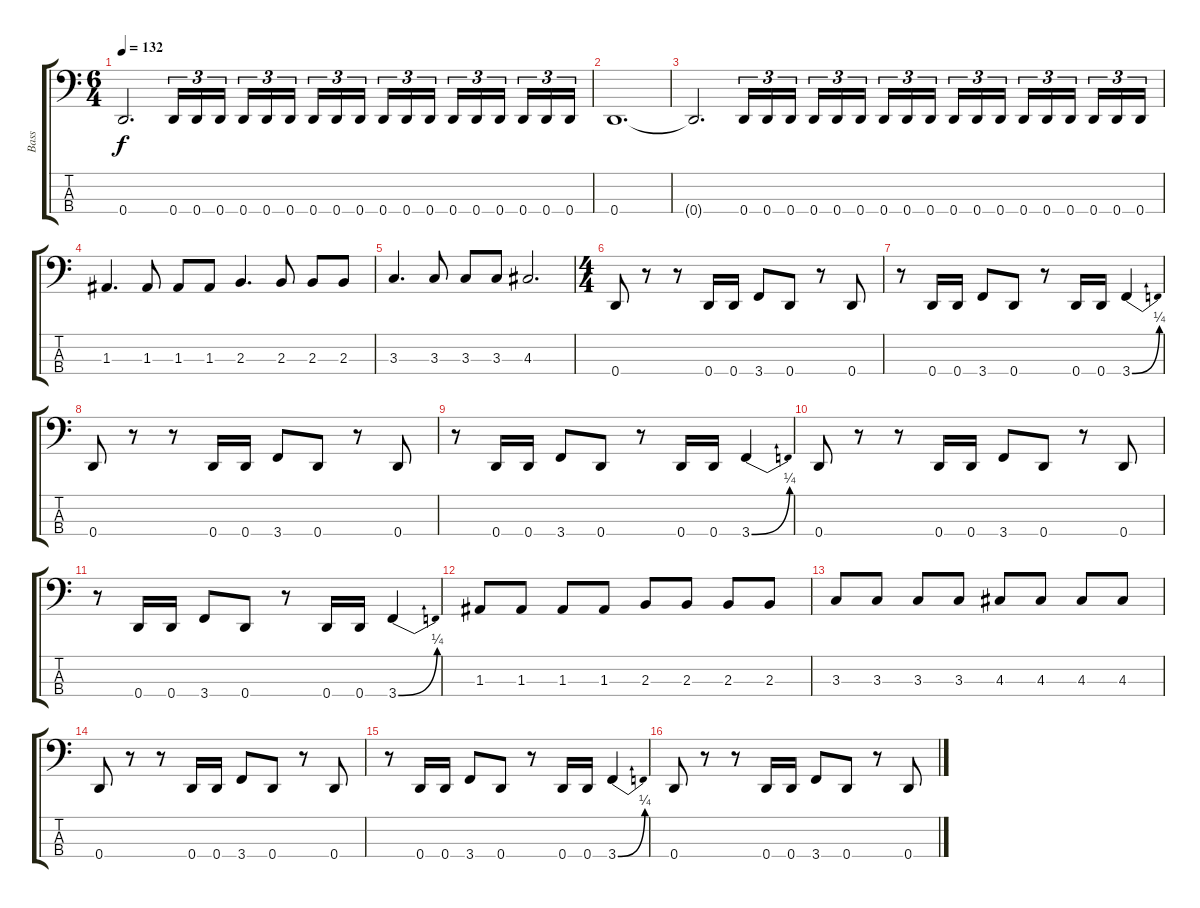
\track ("Bass" "Bass") {instrument electricbasspick}
\staff {score tabs}
\tuning (G2 D2 A1 D1) {hide}
\ts (6 4)
\tempo 132
\clef f4
\ks c
0.4{t}.2{d dy f} 0.4.16{tu (3 2)} 0.4.16{tu (3 2)} 0.4.16{tu (3 2)} 0.4.16{tu (3 2)} 0.4.16{tu (3 2)} 0.4.16{tu (3 2)} 0.4.16{tu (3 2)} 0.4.16{tu (3 2)} 0.4.16{tu (3 2)} 0.4.16{tu (3 2)} 0.4.16{tu (3 2)} 0.4.16{tu (3 2)} 0.4.16{tu (3 2)} 0.4.16{tu (3 2)} 0.4.16{tu (3 2)} 0.4.16{tu (3 2)} 0.4.16{tu (3 2)} 0.4.16{tu (3 2)} |
0.4.1{d} |
0.4{t}.2{d} 0.4.16{tu (3 2)} 0.4.16{tu (3 2)} 0.4.16{tu (3 2)} 0.4.16{tu (3 2)} 0.4.16{tu (3 2)} 0.4.16{tu (3 2)} 0.4.16{tu (3 2)} 0.4.16{tu (3 2)} 0.4.16{tu (3 2)} 0.4.16{tu (3 2)} 0.4.16{tu (3 2)} 0.4.16{tu (3 2)} 0.4.16{tu (3 2)} 0.4.16{tu (3 2)} 0.4.16{tu (3 2)} 0.4.16{tu (3 2)} 0.4.16{tu (3 2)} 0.4.16{tu (3 2)} |
1.3.4{d} 1.3.8 1.3.8 1.3.8 2.3.4{d} 2.3.8 2.3.8 2.3.8 |
3.3.4{d} 3.3.8 3.3.8 3.3.8 4.3.2{d} |
\ts (4 4)
0.4.8 r.8 r.8 0.4.16 0.4.16 3.4.8 0.4.8 r.8 0.4.8 |
r.8 0.4.16 0.4.16 3.4.8 0.4.8 r.8 0.4.16 0.4.16 3.4{be (bend 0 0 60 1)}.4 |
0.4.8 r.8 r.8 0.4.16 0.4.16 3.4.8 0.4.8 r.8 0.4.8 |
r.8 0.4.16 0.4.16 3.4.8 0.4.8 r.8 0.4.16 0.4.16 3.4{be (bend 0 0 60 1)}.4 |
0.4.8 r.8 r.8 0.4.16 0.4.16 3.4.8 0.4.8 r.8 0.4.8 |
r.8 0.4.16 0.4.16 3.4.8 0.4.8 r.8 0.4.16 0.4.16 3.4{be (bend 0 0 60 1)}.4 |
1.3.8 1.3.8 1.3.8 1.3.8 2.3.8 2.3.8 2.3.8 2.3.8 |
3.3.8 3.3.8 3.3.8 3.3.8 4.3.8 4.3.8 4.3.8 4.3.8 |
0.4.8 r.8 r.8 0.4.16 0.4.16 3.4.8 0.4.8 r.8 0.4.8 |
r.8 0.4.16 0.4.16 3.4.8 0.4.8 r.8 0.4.16 0.4.16 3.4{be (bend 0 0 60 1)}.4 |
0.4.8 r.8 r.8 0.4.16 0.4.16 3.4.8 0.4.8 r.8 0.4.8
